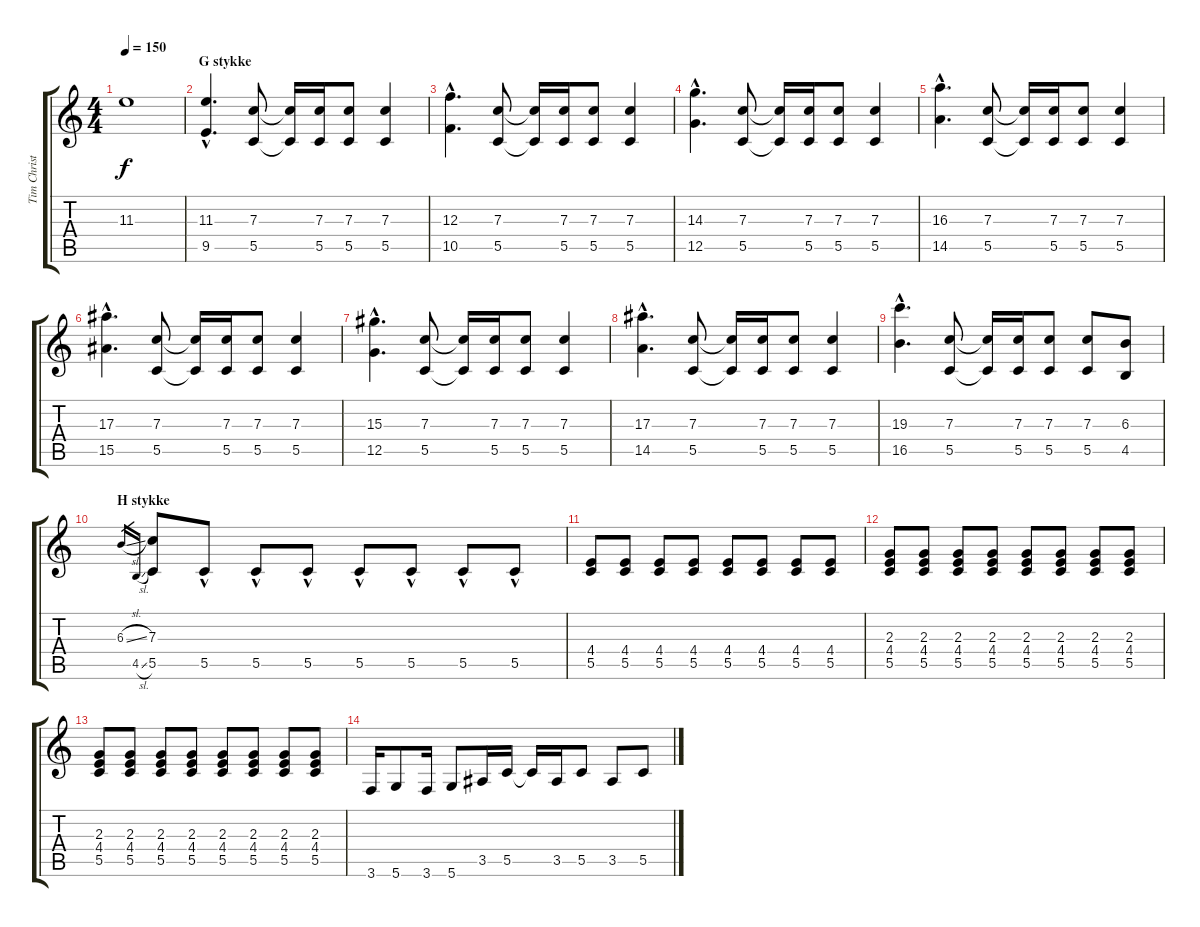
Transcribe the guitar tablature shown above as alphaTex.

\track ("Tim Christensen (Guitar)" "Tim Christ") {instrument overdrivenguitar}
\staff {score tabs}
\tuning (D4 A3 F3 C3 G2 D2) {hide}
\ts (4 4)
\tempo 150
\clef g2
\ks c
11.3{t}.1{dy f} |
\section ("" "G stykke")
(11.3{hac} 9.5{hac}).4{d} (7.3 5.5).8 (7.3{t} 5.5{t}).16 (7.3 5.5).16 (7.3 5.5).8 (7.3 5.5).4 |
(12.3{hac} 10.5{hac}).4{d} (7.3 5.5).8 (7.3{t} 5.5{t}).16 (7.3 5.5).16 (7.3 5.5).8 (7.3 5.5).4 |
(14.3{hac} 12.5{hac}).4{d} (7.3 5.5).8 (7.3{t} 5.5{t}).16 (7.3 5.5).16 (7.3 5.5).8 (7.3 5.5).4 |
(16.3{hac} 14.5{hac}).4{d} (7.3 5.5).8 (7.3{t} 5.5{t}).16 (7.3 5.5).16 (7.3 5.5).8 (7.3 5.5).4 |
(17.3{hac} 15.5{hac}).4{d} (7.3 5.5).8 (7.3{t} 5.5{t}).16 (7.3 5.5).16 (7.3 5.5).8 (7.3 5.5).4 |
(15.3{hac} 12.5{hac}).4{d} (7.3 5.5).8 (7.3{t} 5.5{t}).16 (7.3 5.5).16 (7.3 5.5).8 (7.3 5.5).4 |
(17.3{hac} 14.5{hac}).4{d} (7.3 5.5).8 (7.3{t} 5.5{t}).16 (7.3 5.5).16 (7.3 5.5).8 (7.3 5.5).4 |
(19.3{hac} 16.5{hac}).4{d} (7.3 5.5).8 (7.3{t} 5.5{t}).16 (7.3 5.5).16 (7.3 5.5).8 (7.3 5.5).8 (6.3 4.5).8 |
\section ("" "H stykke")
6.3{sl}.16{gr} 4.5{sl}.16{gr} (7.3 5.5).8 5.5{hac}.8 5.5{hac}.8 5.5{hac}.8 5.5{hac}.8 5.5{hac}.8 5.5{hac}.8 5.5{hac}.8 |
(4.4 5.5).8 (4.4 5.5).8 (4.4 5.5).8 (4.4 5.5).8 (4.4 5.5).8 (4.4 5.5).8 (4.4 5.5).8 (4.4 5.5).8 |
(2.3 4.4 5.5).8 (2.3 4.4 5.5).8 (2.3 4.4 5.5).8 (2.3 4.4 5.5).8 (2.3 4.4 5.5).8 (2.3 4.4 5.5).8 (2.3 4.4 5.5).8 (2.3 4.4 5.5).8 |
(2.3 4.4 5.5).8 (2.3 4.4 5.5).8 (2.3 4.4 5.5).8 (2.3 4.4 5.5).8 (2.3 4.4 5.5).8 (2.3 4.4 5.5).8 (2.3 4.4 5.5).8 (2.3 4.4 5.5).8 |
3.6.16 5.6.8 3.6.16 5.6.8 3.5.16 5.5.16 5.5{t}.16 3.5.16 5.5.8 3.5.8 5.5.8
